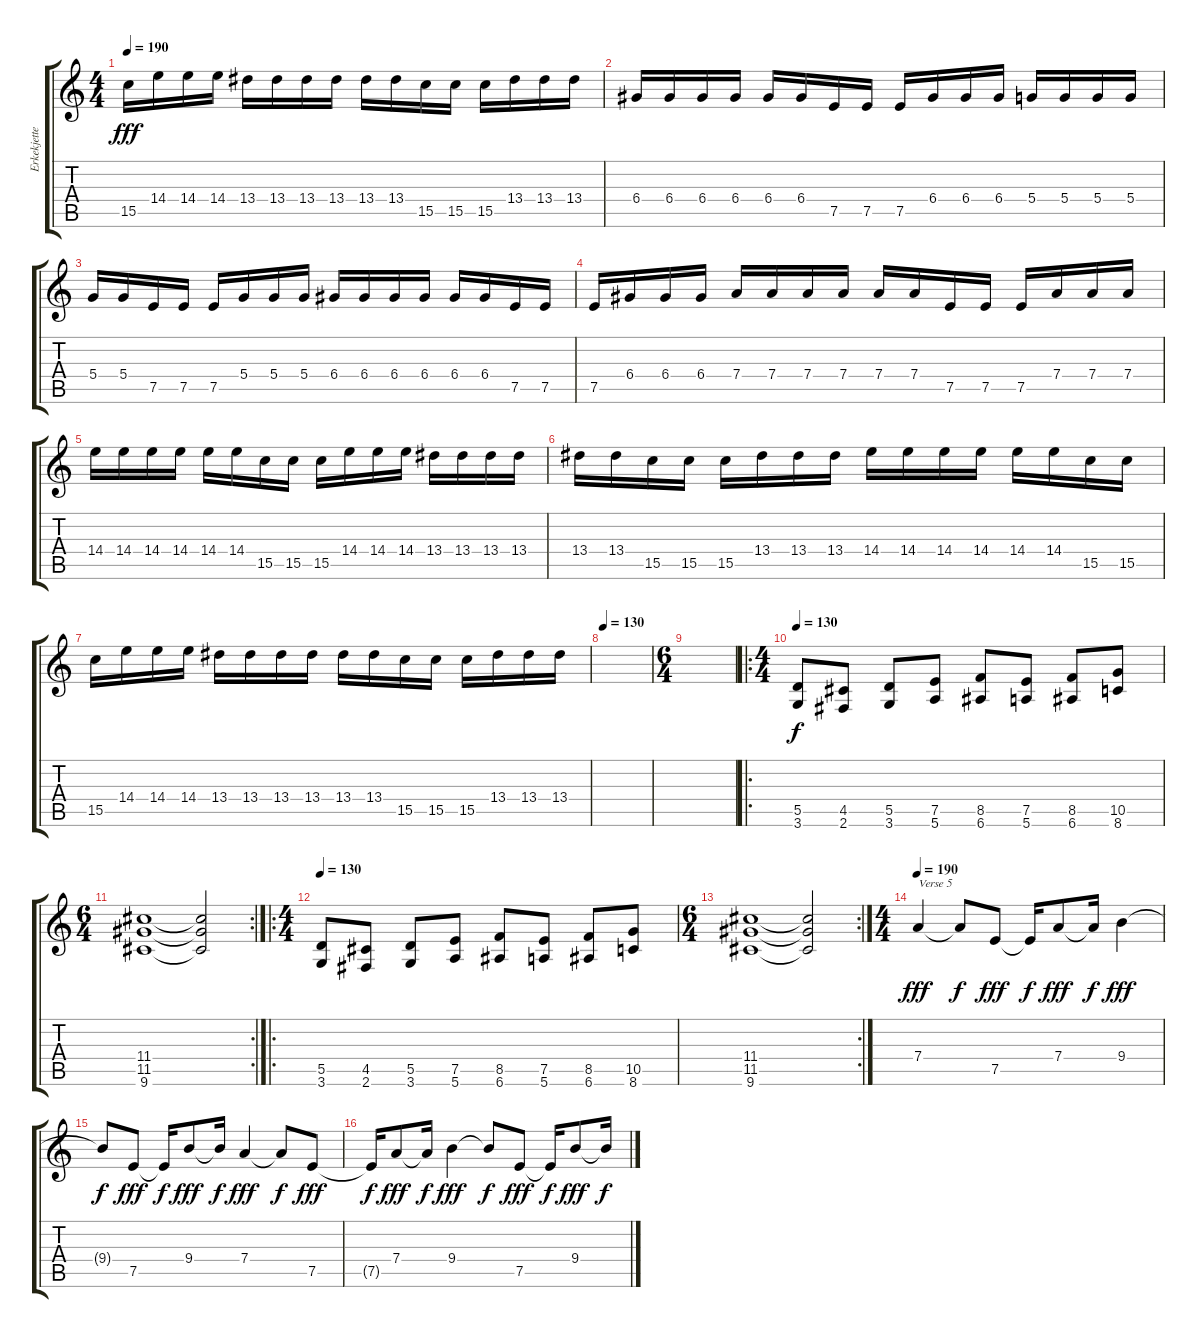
\track ("Erkekjetter Silenoz" "Erkekjette") {instrument distortionguitar}
\staff {score tabs}
\tuning (E4 B3 G3 D3 A2 E2) {hide}
\ts (4 4)
\tempo 190
\clef g2
\ks c
15.5.16{dy fff} 14.4.16 14.4.16 14.4.16 13.4.16 13.4.16 13.4.16 13.4.16 13.4.16 13.4.16 15.5.16 15.5.16 15.5.16 13.4.16 13.4.16 13.4.16 |
6.4.16 6.4.16 6.4.16 6.4.16 6.4.16 6.4.16 7.5.16 7.5.16 7.5.16 6.4.16 6.4.16 6.4.16 5.4.16 5.4.16 5.4.16 5.4.16 |
5.4.16 5.4.16 7.5.16 7.5.16 7.5.16 5.4.16 5.4.16 5.4.16 6.4.16 6.4.16 6.4.16 6.4.16 6.4.16 6.4.16 7.5.16 7.5.16 |
7.5.16 6.4.16 6.4.16 6.4.16 7.4.16 7.4.16 7.4.16 7.4.16 7.4.16 7.4.16 7.5.16 7.5.16 7.5.16 7.4.16 7.4.16 7.4.16 |
14.4.16 14.4.16 14.4.16 14.4.16 14.4.16 14.4.16 15.5.16 15.5.16 15.5.16 14.4.16 14.4.16 14.4.16 13.4.16 13.4.16 13.4.16 13.4.16 |
13.4.16 13.4.16 15.5.16 15.5.16 15.5.16 13.4.16 13.4.16 13.4.16 14.4.16 14.4.16 14.4.16 14.4.16 14.4.16 14.4.16 15.5.16 15.5.16 |
15.5.16 14.4.16 14.4.16 14.4.16 13.4.16 13.4.16 13.4.16 13.4.16 13.4.16 13.4.16 15.5.16 15.5.16 15.5.16 13.4.16 13.4.16 13.4.16 |
\tempo 130
|
\ts (6 4)
|
\ro
\ts (4 4)
\tempo 130
(5.5 3.6).8{dy f} (4.5 2.6).8 (5.5 3.6).8 (7.5 5.6).8 (8.5 6.6).8 (7.5 5.6).8 (8.5 6.6).8 (10.5 8.6).8 |
\rc 2
\ts (6 4)
(11.4 11.5 9.6).1 (11.4{t} 11.5{t} 9.6{t}).2 |
\ro
\ts (4 4)
\tempo 130
(5.5 3.6).8 (4.5 2.6).8 (5.5 3.6).8 (7.5 5.6).8 (8.5 6.6).8 (7.5 5.6).8 (8.5 6.6).8 (10.5 8.6).8 |
\rc 2
\ts (6 4)
(11.4 11.5 9.6).1 (11.4{t} 11.5{t} 9.6{t}).2 |
\ts (4 4)
\tempo 190
7.4.4{txt "Verse 5" dy fff} 7.4{t}.8{dy f} 7.5.8{dy fff} 7.5{t}.16{dy f} 7.4.8{dy fff} 7.4{t}.16{dy f} 9.4.4{dy fff} |
9.4{t}.8{dy f} 7.5.8{dy fff} 7.5{t}.16{dy f} 9.4.8{dy fff} 9.4{t}.16{dy f} 7.4.4{dy fff} 7.4{t}.8{dy f} 7.5.8{dy fff} |
7.5{t}.16{dy f} 7.4.8{dy fff} 7.4{t}.16{dy f} 9.4.4{dy fff} 9.4{t}.8{dy f} 7.5.8{dy fff} 7.5{t}.16{dy f} 9.4.8{dy fff} 9.4{t}.16{dy f}
